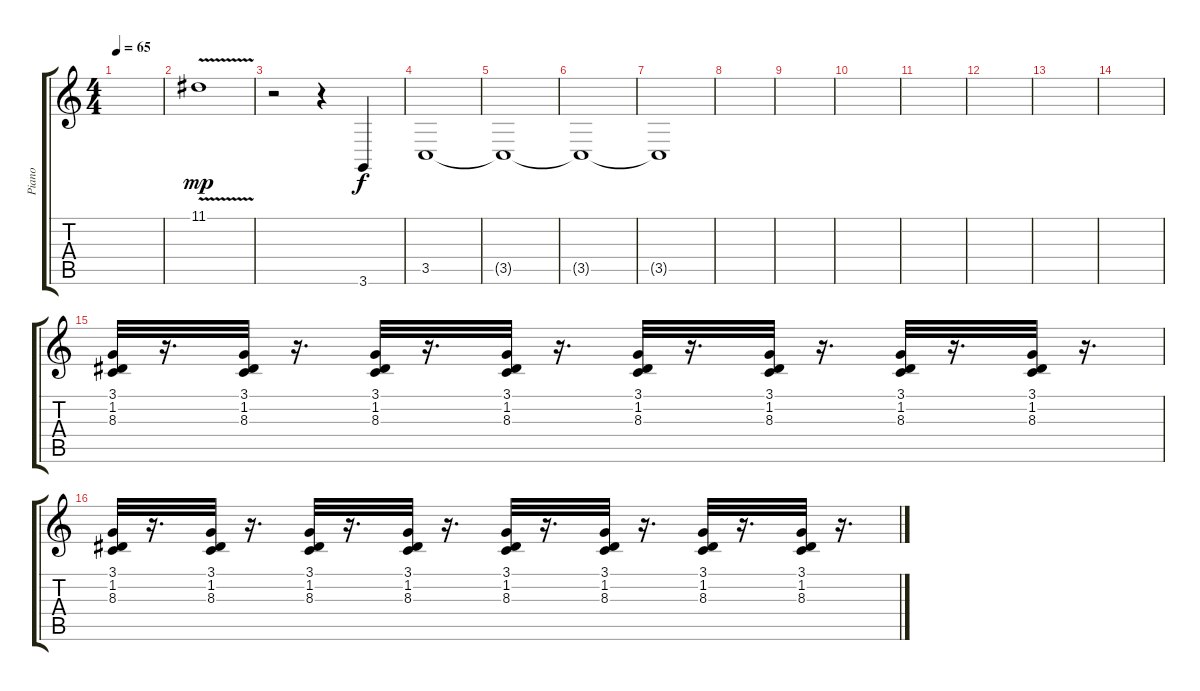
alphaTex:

\track ("Piano" "Piano") {instrument fx1rain}
\staff {score tabs}
\tuning (E4 B3 G3 D3 A2 E2) {hide}
\ts (4 4)
\tempo 65
\clef g2
\ks c
|
11.1{v}.1{dy mp volume 2 instrument pad4choir} |
r.2 r.4 3.6.4{dy f volume 13 instrument electricguitarclean} |
3.5.1 |
3.5{t}.1 |
3.5{t}.1 |
3.5{t}.1 |
|
|
|
|
|
|
|
(3.1 1.2 8.3).32{volume 10 instrument acousticgrandpiano} r.16{d} (3.1 1.2 8.3).32 r.16{d} (3.1 1.2 8.3).32 r.16{d} (3.1 1.2 8.3).32 r.16{d} (3.1 1.2 8.3).32 r.16{d} (3.1 1.2 8.3).32 r.16{d} (3.1 1.2 8.3).32 r.16{d} (3.1 1.2 8.3).32 r.16{d} |
(3.1 1.2 8.3).32{volume 10 instrument acousticgrandpiano} r.16{d} (3.1 1.2 8.3).32 r.16{d} (3.1 1.2 8.3).32 r.16{d} (3.1 1.2 8.3).32 r.16{d} (3.1 1.2 8.3).32 r.16{d} (3.1 1.2 8.3).32 r.16{d} (3.1 1.2 8.3).32 r.16{d} (3.1 1.2 8.3).32 r.16{d}
